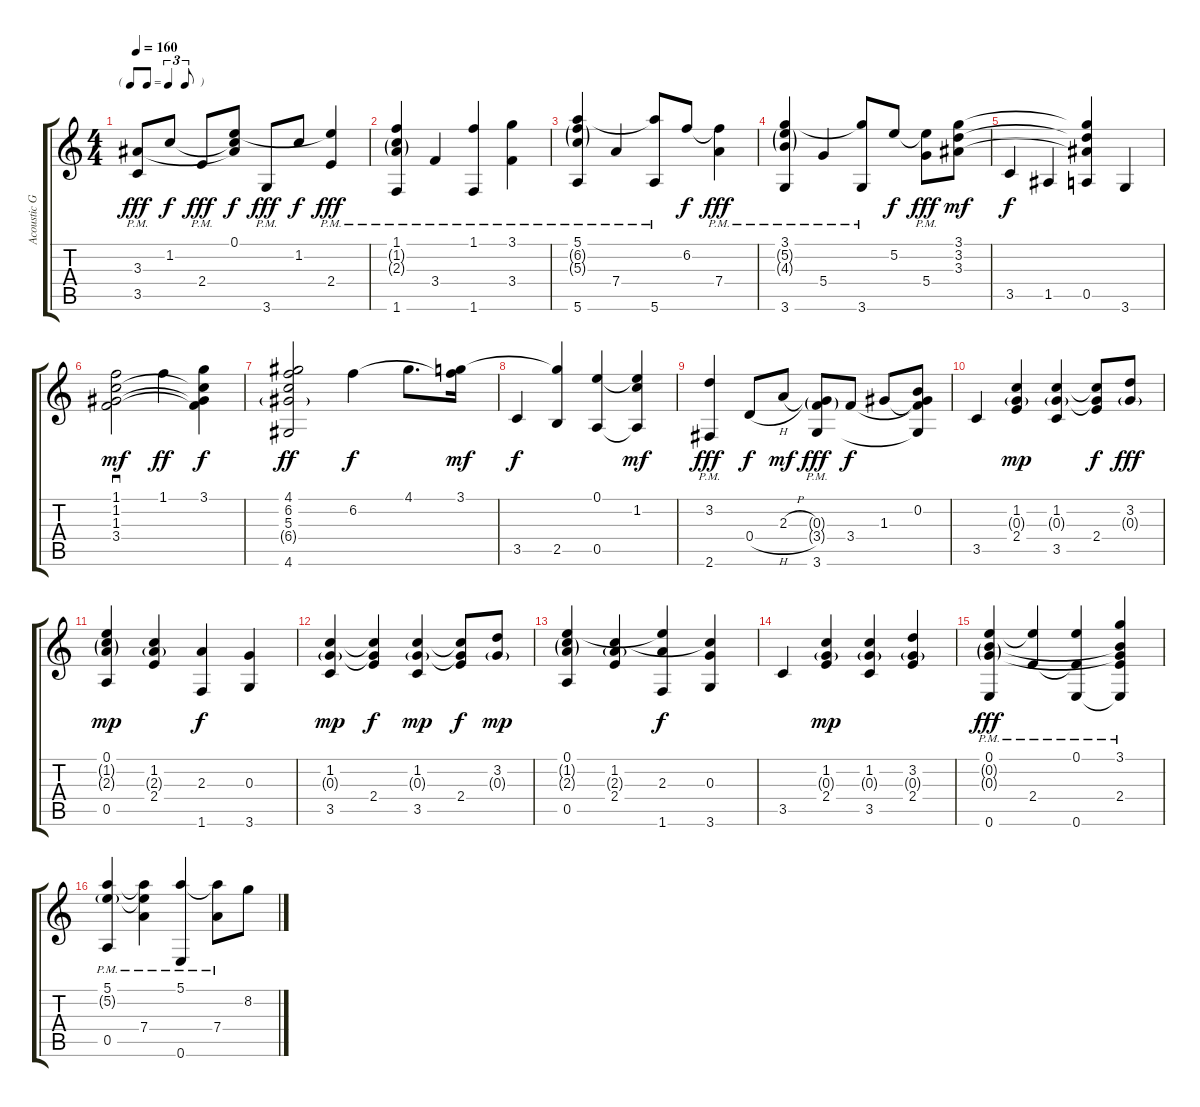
\track ("Acoustic Guitar" "Acoustic G") {instrument acousticguitarsteel}
\staff {score tabs}
\tuning (E4 B3 G3 D3 A2 E2) {hide}
\ts (4 4)
\tf triplet8th
\tempo 160
\clef g2
\ks c
(3.3{t} 3.5{pm}).8{dy fff} 1.2.8{dy f} 2.4{pm}.8{dy fff} (0.1 1.2{t} 3.3{t}).8{dy f} 3.6{pm}.8{dy fff} 1.2.8{dy f} (0.1{t} 2.4{pm}).4{dy fff} |
(1.1 1.2{g} 2.3{g} 1.6{pm}).4 3.4{pm}.4 (1.1 1.6{pm}).4 (3.1 3.4{pm}).4 |
(5.1 6.2{g} 5.3{g} 5.6{pm}).4 7.4{pm}.4 (5.1{t} 5.6{pm}).8 6.2.8{dy f} (6.2{t} 7.4{pm}).4{dy fff} |
(3.1 5.2{g} 4.3{g} 3.6{pm}).4 5.4{pm}.4 (3.1{t} 3.6{pm}).8 5.2.8{dy f} (5.2{t} 5.4{pm}).8{dy fff} (3.1 3.2 3.3).8{dy mf} |
3.5.4{dy f} 1.5.4 (3.1{t} 3.2{t} 3.3{t} 0.5).4 3.6.4 |
(1.1 1.2 1.3 3.4).2{sd dy mf} 1.1.4{dy ff} (3.1 1.2{t} 1.3{t} 3.4{t}).4{dy f} |
(4.1 6.2 5.3 6.4{g} 4.6).2{dy ff} 6.2.4{dy f} 4.1.8{d} (3.1 6.2{t}).16{dy mf} |
3.5.4{dy f} (3.1{t} 2.5).4 (0.1 0.5).4 (0.1{t} 1.2 0.5{t}).4{dy mf} |
(3.2 2.6{pm}).4{dy fff} 0.4{h}.8{dy f} 2.3{h}.8{dy mf} (0.3{g} 3.4{g} 3.6{pm}).8{dy fff} 3.4.8{dy f} 1.3.8 (0.2 1.3{t} 3.4{t} 3.6{t}).8 |
3.5.4 (1.2 0.3{g} 2.4).4{dy mp} (1.2 0.3{g} 3.5).4 (1.2{t} 0.3{t} 2.4).8{dy f} (3.2 0.3{g}).8{dy fff} |
(0.1 1.2{g} 2.3{g} 0.5).4{dy mp} (1.2 2.3{g} 2.4).4 (2.3 1.6).4{dy f} (0.3 3.6).4 |
(1.2 0.3{g} 3.5).4{dy mp} (1.2{t} 0.3{t} 2.4).4{dy f} (1.2 0.3{g} 3.5).4{dy mp} (1.2{t} 0.3{t} 2.4).8{dy f} (3.2 0.3{g}).8{dy mp} |
(0.1 1.2{g} 2.3{g} 0.5).4 (1.2 2.3{g} 2.4).4 (0.1{t} 2.3 1.6).4{dy f} (1.2{t} 0.3 3.6).4 |
3.5.4 (1.2 0.3{g} 2.4).4{dy mp} (1.2 0.3{g} 3.5).4 (3.2 0.3{g} 2.4).4 |
(0.1 0.2{g} 0.3{g} 0.6{pm}).4{dy fff} (0.1{t} 2.4{pm}).4 (0.1 2.4{t} 0.6{pm}).4 (3.1 0.2{t} 0.3{t} 2.4{pm} 0.6{t}).4 |
(5.1 5.2{g} 0.5{pm}).4 (5.1{t} 5.2{t} 7.4{pm}).4 (5.1 0.6{pm}).4 (5.1{t} 7.4{pm}).8 8.2.8
